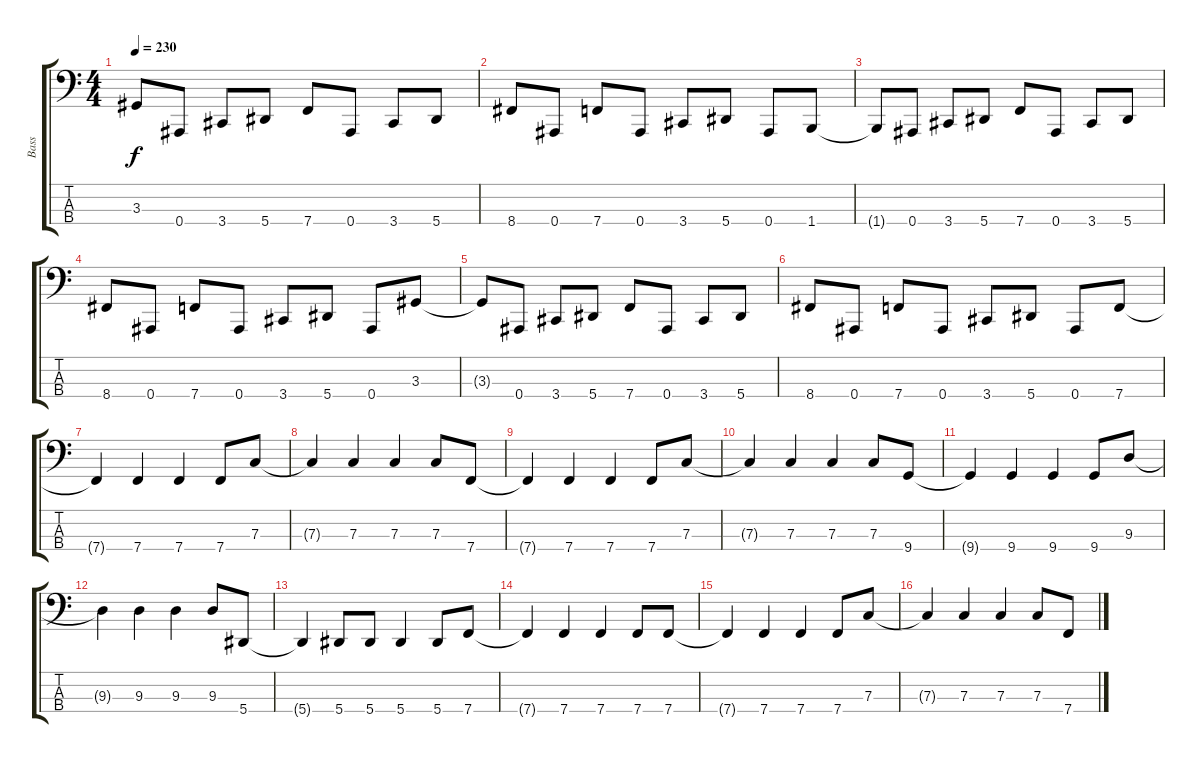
\track ("Bass" "Bass") {instrument electricbasspick}
\staff {score tabs}
\tuning (Eb2 Bb1 F1 Bb0) {hide}
\ts (4 4)
\tempo 230
\clef f4
\ks c
3.3{t}.8{dy f} 0.4.8 3.4.8 5.4.8 7.4.8 0.4.8 3.4.8 5.4.8 |
8.4.8 0.4.8 7.4.8 0.4.8 3.4.8 5.4.8 0.4.8 1.4.8 |
1.4{t}.8 0.4.8 3.4.8 5.4.8 7.4.8 0.4.8 3.4.8 5.4.8 |
8.4.8 0.4.8 7.4.8 0.4.8 3.4.8 5.4.8 0.4.8 3.3.8 |
3.3{t}.8 0.4.8 3.4.8 5.4.8 7.4.8 0.4.8 3.4.8 5.4.8 |
8.4.8 0.4.8 7.4.8 0.4.8 3.4.8 5.4.8 0.4.8 7.4.8 |
7.4{t}.4 7.4.4 7.4.4 7.4.8 7.3.8 |
7.3{t}.4 7.3.4 7.3.4 7.3.8 7.4.8 |
7.4{t}.4 7.4.4 7.4.4 7.4.8 7.3.8 |
7.3{t}.4 7.3.4 7.3.4 7.3.8 9.4.8 |
9.4{t}.4 9.4.4 9.4.4 9.4.8 9.3.8 |
9.3{t}.4 9.3.4 9.3.4 9.3.8 5.4.8 |
5.4{t}.4 5.4.8 5.4.8 5.4.4 5.4.8 7.4.8 |
7.4{t}.4 7.4.4 7.4.4 7.4.8 7.4.8 |
7.4{t}.4 7.4.4 7.4.4 7.4.8 7.3.8 |
7.3{t}.4 7.3.4 7.3.4 7.3.8 7.4.8
